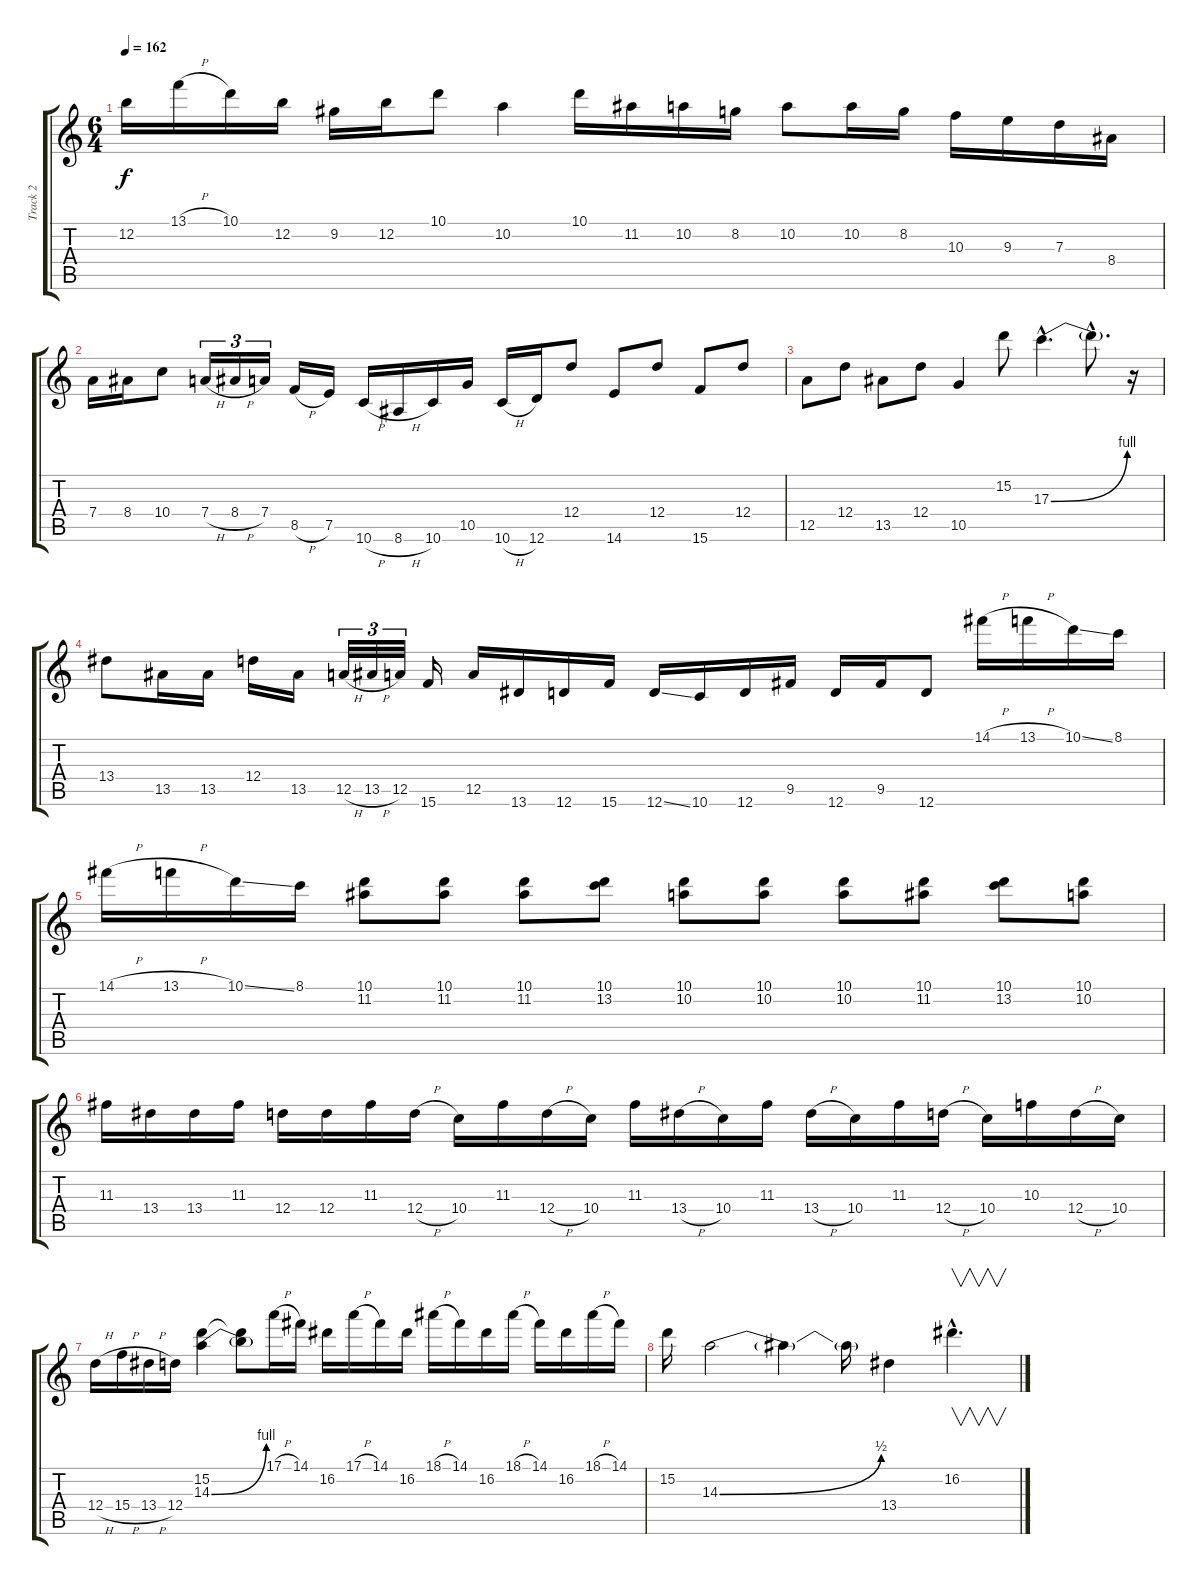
\track ("Track 2" "Track 2") {instrument distortionguitar}
\staff {score tabs}
\tuning (E4 B3 G3 D3 A2 D2) {hide}
\ts (6 4)
\tempo 162
\clef g2
\ks c
12.2.16{dy f} 13.1{h}.16 10.1.16 12.2.16 9.2.16 12.2.16 10.1.8 10.2.4 10.1.16 11.2.16 10.2.16 8.2.16 10.2.8 10.2.16 8.2.16 10.3.16 9.3.16 7.3.16 8.4.16 |
7.4.16 8.4.16 10.4.8 7.4{h}.16{tu (3 2)} 8.4{h}.16{tu (3 2)} 7.4.16{tu (3 2)} 8.5{h}.16 7.5.16 10.6{h}.16 8.6{h}.16 10.6.16 10.5.16 10.6{h}.16 12.6.16 12.4.8 14.6.8 12.4.8 15.6.8 12.4.8 |
12.5.8 12.4.8 13.5.8 12.4.8 10.5.4 15.2.8 17.3{be (bend 0 0 60 4) hac}.4{d} 17.3{hac t}.8{d} r.16 |
13.4.8 13.5.16 13.5.16 12.4.16 13.5.16 12.5{h}.32{tu (3 2)} 13.5{h}.32{tu (3 2)} 12.5.32{tu (3 2)} 15.6.16 12.5.16 13.6.16 12.6.16 15.6.16 12.6{ss}.16 10.6.16 12.6.16 9.5.16 12.6.16 9.5.16 12.6.8 14.1{h}.16 13.1{h}.16 10.1{ss}.16 8.1.16 |
14.1{h}.16 13.1{h}.16 10.1{ss}.16 8.1.16 (10.1 11.2).8 (10.1 11.2).8 (10.1 11.2).8 (10.1 13.2).8 (10.1 10.2).8 (10.1 10.2).8 (10.1 10.2).8 (10.1 11.2).8 (10.1 13.2).8 (10.1 10.2).8 |
11.3.16 13.4.16 13.4.16 11.3.16 12.4.16 12.4.16 11.3.16 12.4{h}.16 10.4.16 11.3.16 12.4{h}.16 10.4.16 11.3.16 13.4{h}.16 10.4.16 11.3.16 13.4{h}.16 10.4.16 11.3.16 12.4{h}.16 10.4.16 10.3.16 12.4{h}.16 10.4.16 |
12.4{h}.16 15.4{h}.16 13.4{h}.16 12.4.16 (15.2 14.3{be (bend 0 0 60 4)}).4 (15.2{t} 14.3{t}).8 17.1{h}.16 14.1.16 16.2.16 17.1{h}.16 14.1.16 16.2.16 18.1{h}.16 14.1.16 16.2.16 18.1{h}.16 14.1.16 16.2.16 18.1{h}.16 14.1.16 |
15.2.16 14.3{be (bend 0 0 60 2)}.2 14.3{t}.4 14.3{t}.16 13.4.4 16.2{hac}.4{v d}
